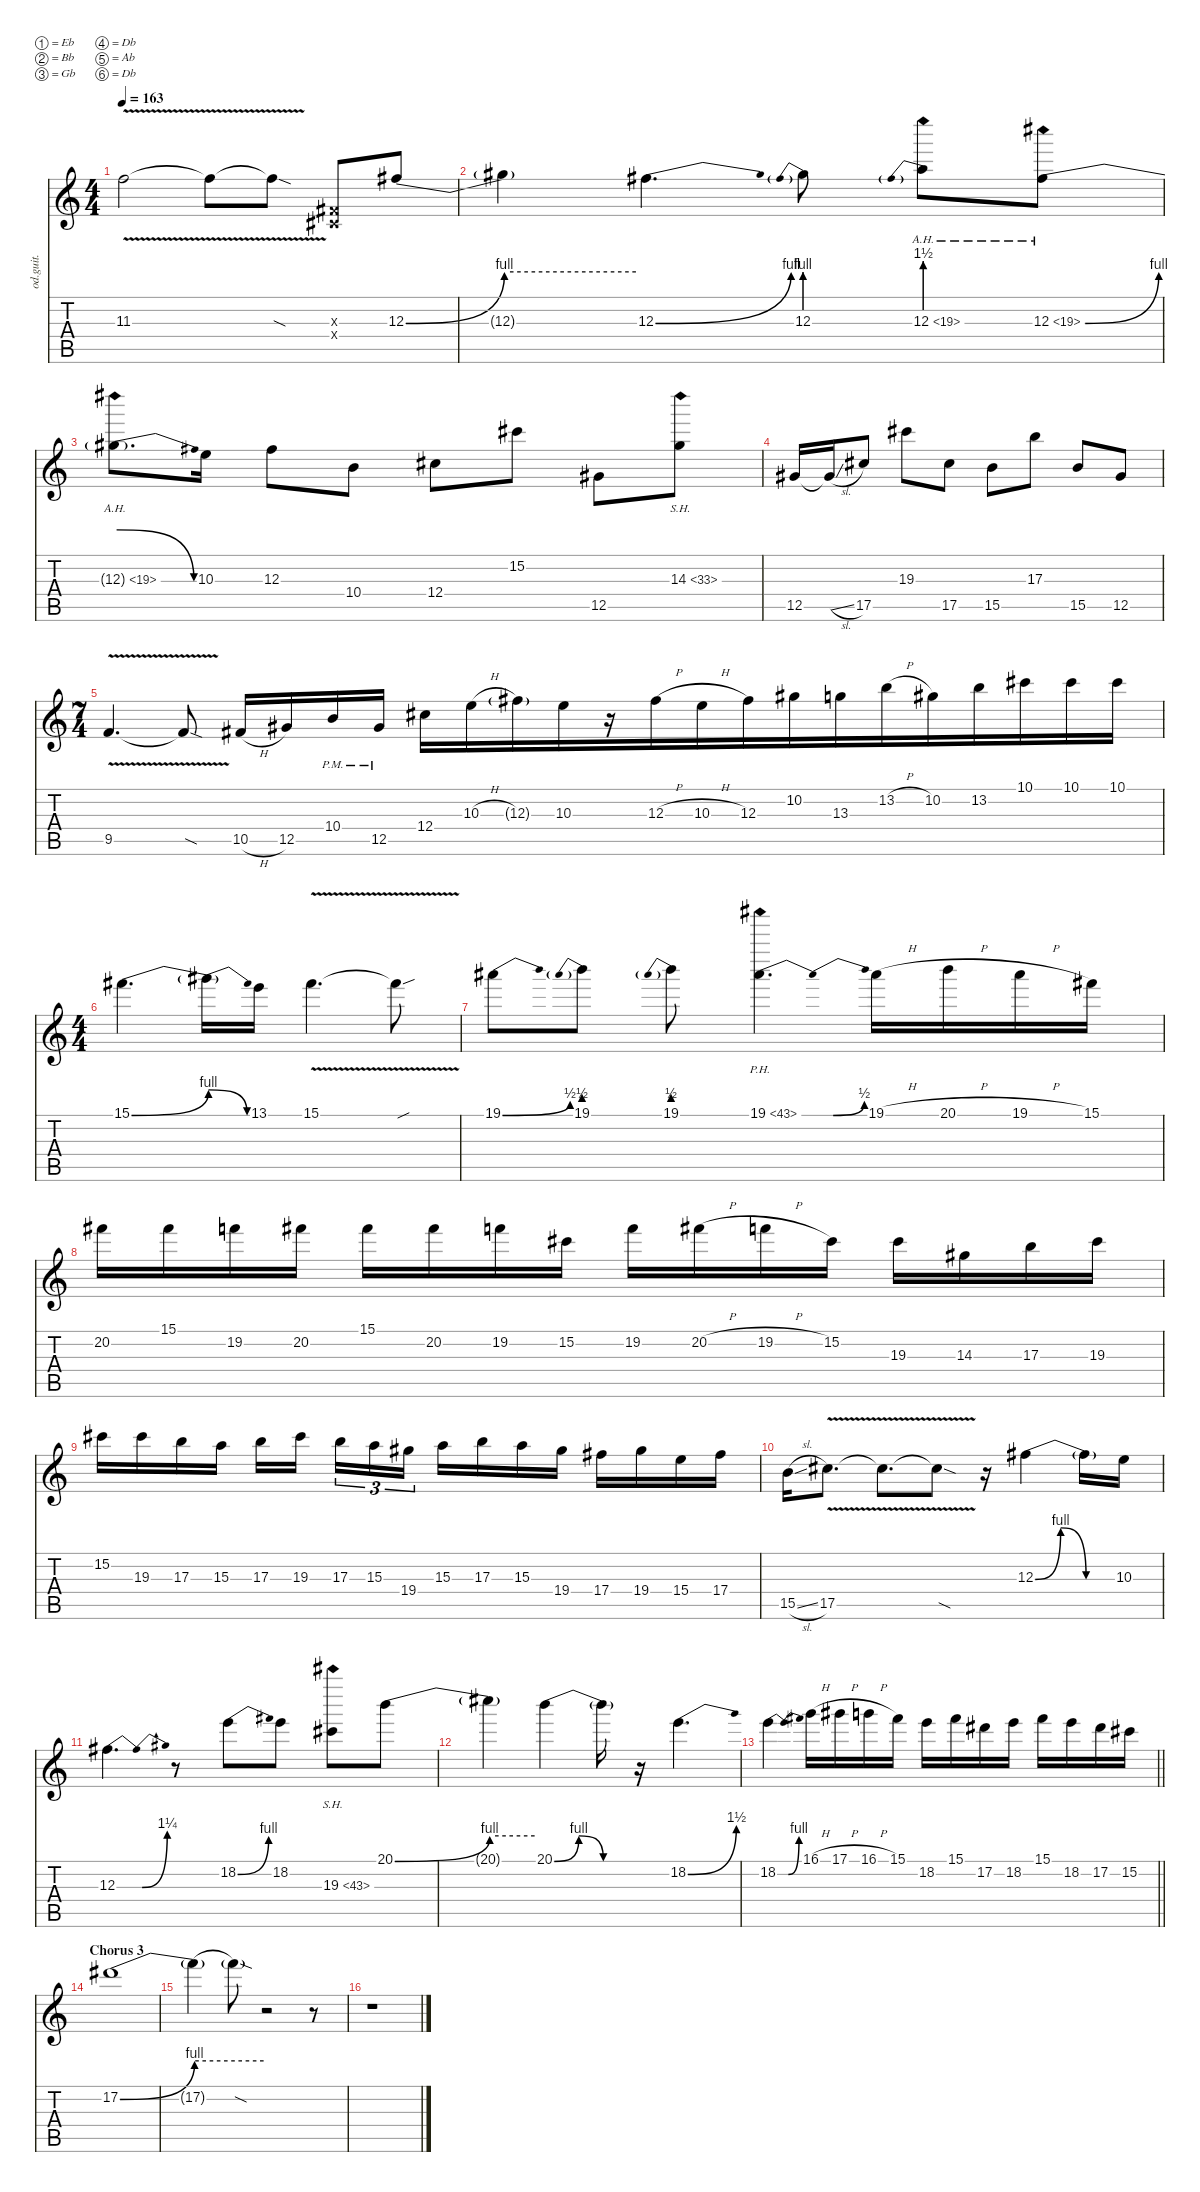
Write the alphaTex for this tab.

\defaultSystemsLayout 4
\hideDynamics
\bracketExtendMode nobrackets
\otherSystemsTrackNameOrientation horizontal
\track ("Clean Guitar/Solo Guitar" "od.guit.") {instrument overdrivenguitar}
\staff {score tabs}
\tuning (Eb4 Bb3 Gb3 Db3 Ab2 Db2)
\ts (4 4)
\tempo 163
\clef g2
\ks c
11.3{v}.2{dy f beam Down} 11.3{v t}.8{beam Down} 11.3{v sod t}.8{beam Down} (0.3{x acc #} 0.4{x acc #}).8{beam Up} 12.3{be (bend 0 0 60 4) acc #}.8{beam Up} |
12.3{be (hold 0 4 60 4) t}.4{beam Down} 12.3{be (bend 0 0 9.999999599999999 4) acc #}.4{d beam Down} 12.3{be (prebend 0 4 60 4)}.8{beam Down} 12.3{be (prebend 0 6 60 6) ah 7}.8{beam Down} 12.3{be (bend 0 0 60 4) ah 7 acc #}.8{beam Down} |
12.3{be (release 0 4 60 0) ah 7 t}.8{d beam Down} 10.3.16{beam Down} 12.3{acc #}.8{beam Down} 10.4.8{beam Down} 12.4{acc #}.8{beam Down} 15.2{acc #}.8{beam Down} 12.5{acc #}.8{beam Down} 14.3{sh 19 acc #}.8{beam Down} |
12.5{acc #}.16{beam Up} 12.5{sl t acc #}.16{beam Up} 17.5{acc #}.8{beam Up} 19.3{acc #}.8{beam Down} 17.5{acc #}.8{beam Down} 15.5.8{beam Down} 17.3.8{beam Down} 15.5.8{beam Up} 12.5{acc #}.8{beam Up} |
\ts (7 4)
\beaming (8 2 2 2 8)
9.5{v}.4{d beam Up} 9.5{v sod t}.8{beam Up} 10.5{h acc #}.16{beam Up} 12.5{acc #}.16{beam Up} 10.4{pm}.16{beam Up} 12.5{pm acc #}.16{beam Up} 12.4{acc #}.16{beam Down} 10.3{h}.16{beam Down} 12.3{g acc #}.16{dy mf beam Down} 10.3.16{dy f beam Down} r.16{beam Down} 12.3{h acc #}.16{beam Down} 10.3{h}.16{beam Down} 12.3{acc #}.16{beam Down} 10.2{acc #}.16{beam Down} 13.3.16{beam Down} 13.2{h}.16{beam Down} 10.2{acc #}.16{beam Down} 13.2.16{beam Down} 10.1{acc #}.16{beam Down} 10.1{acc #}.16{beam Down} 10.1{acc #}.16{beam Down} |
\ts (4 4)
\beaming (8 2 2 2 2)
15.1{be (bend 0 0 60 4) acc #}.4{d beam Down} 15.1{be (release 0 4 60 0) t}.16{beam Down} 13.1.16{beam Down} 15.1{v acc #}.4{d beam Down} 15.1{v sou t acc #}.8{beam Down} |
19.1{be (bend 0 0 30 2) acc #}.8{beam Down} 19.1{be (prebend 0 2 60 2)}.8{beam Down} 19.1{be (prebend 0 2 60 2)}.8{beam Down} 19.1{be (bendrelease 0 0 9.999999599999999 2 45 2 4.0000002 0) ph 24 acc #}.4{d beam Down} 19.1{h acc #}.16{beam Down} 20.1{h}.16{beam Down} 19.1{h acc #}.16{beam Down} 15.1{acc #}.16{beam Down} |
20.2{acc #}.16{beam Down} 15.1{acc #}.16{beam Down} 19.2.16{beam Down} 20.2{acc #}.16{beam Down} 15.1{acc #}.16{beam Down} 20.2{acc #}.16{beam Down} 19.2.16{beam Down} 15.2{acc #}.16{beam Down} 19.2.16{beam Down} 20.2{h acc #}.16{beam Down} 19.2{h}.16{beam Down} 15.2{acc #}.16{beam Down} 19.3{acc #}.16{beam Down} 14.3{acc #}.16{beam Down} 17.3.16{beam Down} 19.3{acc #}.16{beam Down} |
15.2{acc #}.16{beam Down} 19.3{acc #}.16{beam Down} 17.3.16{beam Down} 15.3.16{beam Down} 17.3.16{beam Down} 19.3{acc #}.16{beam Down} 17.3.16{tu (3 2) beam Down} 15.3.16{tu (3 2) beam Down} 19.4{acc #}.16{tu (3 2) beam Down} 15.3.16{beam Down} 17.3.16{beam Down} 15.3.16{beam Down} 19.4{acc #}.16{beam Down} 17.4{acc #}.16{beam Down} 19.4{acc #}.16{beam Down} 15.4.16{beam Down} 17.4{acc #}.16{beam Down} |
15.5{sl}.16{beam Down} 17.5{v acc #}.8{d beam Down} 17.5{v t acc #}.8{d beam Down} 17.5{v sod t acc #}.8{beam Down} r.16{beam Down} 12.3{be (bendrelease 0 0 30 4 30 4 60 0) acc #}.4{beam Down} 12.3{be (hold 0 0 60 0) t acc #}.16{beam Down} 10.3.16{beam Down} |
12.3{be (bendrelease 0 0 18 5 39.999998399999996 5 9.999999599999999 0) acc #}.4{d beam Down} r.8{beam Down} 18.2{be (bend 0 0 30 4)}.8{beam Down} 18.2.8{beam Down} 19.3{sh 24 acc #}.8{beam Down} 20.1{be (bend 0 0 60 4)}.8{beam Down} |
20.1{be (hold 0 4 60 4) t}.4{beam Down} 20.1{be (bendrelease 0 0 30 4 30 4 60 0)}.4{beam Down} 20.1{be (hold 0 0 60 0) t}.16{beam Down} r.16{beam Down} 18.2{be (bend 0 0 54.999998399999996 6)}.4{d beam Down} |
\barLineRight lightlight
18.2{be (bendrelease 0 0 39.999998399999996 4 39.999998399999996 4 15 0)}.4{beam Down} 16.1{h}.16{beam Down} 17.1{h acc #}.16{beam Down} 16.1{h}.16{beam Down} 15.1{acc #}.16{beam Down} 18.2.16{beam Down} 15.1{acc #}.16{beam Down} 17.2{acc #}.16{beam Down} 18.2.16{beam Down} 15.1{acc #}.16{beam Down} 18.2.16{beam Down} 17.2{acc #}.16{beam Down} 15.2{acc #}.16{beam Down} |
\section ("" "Chorus 3")
17.2{be (bend 0 0 60 4) acc #}.1{beam Down} |
17.2{be (hold 0 4 60 4) t}.4{beam Down} 17.2{sod t}.8{beam Down} r.2{beam Down} r.8{beam Down} |
r.1{beam Down}
